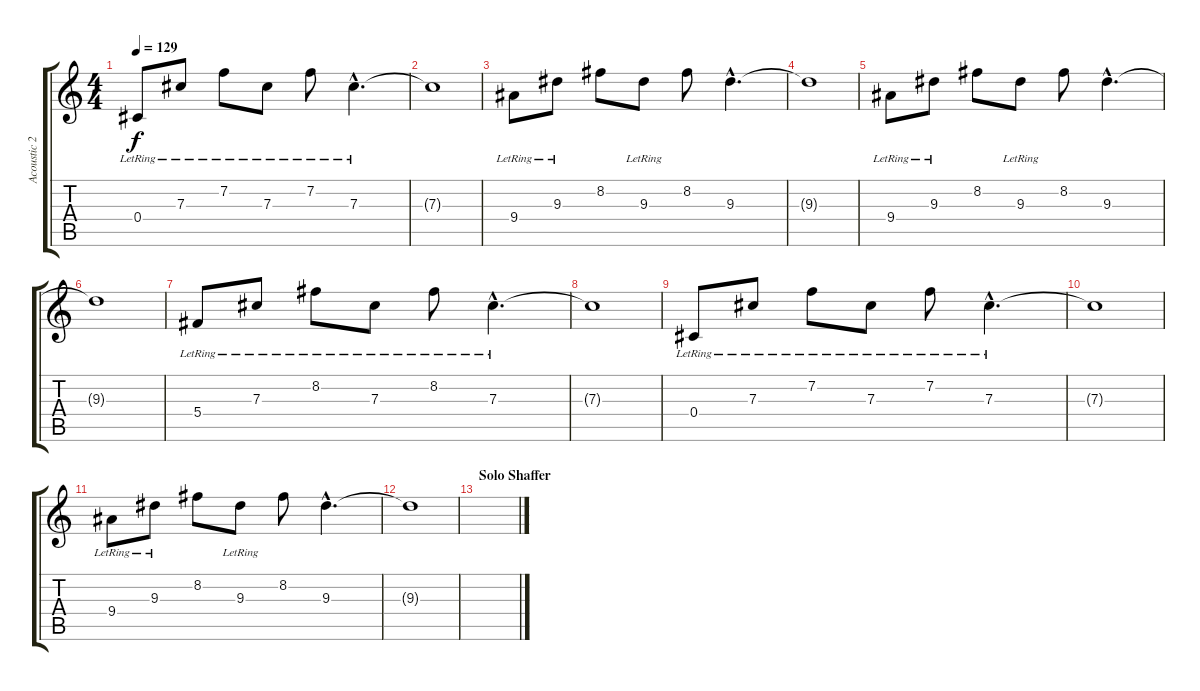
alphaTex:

\track ("Acoustic 2" "Acoustic 2") {instrument electricguitarclean}
\staff {score tabs}
\tuning (Eb4 Bb3 Gb3 Db3 Ab2 Eb2) {hide}
\ts (4 4)
\tempo 129
\clef g2
\ks c
0.4{lr}.8{dy f} 7.3{lr}.8 7.2{lr}.8 7.3{lr}.8 7.2{lr}.8 7.3{hac lr}.4{d} |
7.3{t}.1 |
9.4{lr}.8 9.3{lr}.8 8.2.8 9.3{lr}.8 8.2.8 9.3{hac}.4{d} |
9.3{t}.1 |
9.4{lr}.8 9.3{lr}.8 8.2.8 9.3{lr}.8 8.2.8 9.3{hac}.4{d} |
9.3{t}.1 |
5.4{lr}.8 7.3{lr}.8 8.2{lr}.8 7.3{lr}.8 8.2{lr}.8 7.3{hac lr}.4{d} |
7.3{t}.1 |
0.4{lr}.8 7.3{lr}.8 7.2{lr}.8 7.3{lr}.8 7.2{lr}.8 7.3{hac lr}.4{d} |
7.3{t}.1 |
9.4{lr}.8 9.3{lr}.8 8.2.8 9.3{lr}.8 8.2.8 9.3{hac}.4{d} |
9.3{t}.1 |
\section ("" "Solo Shaffer")
